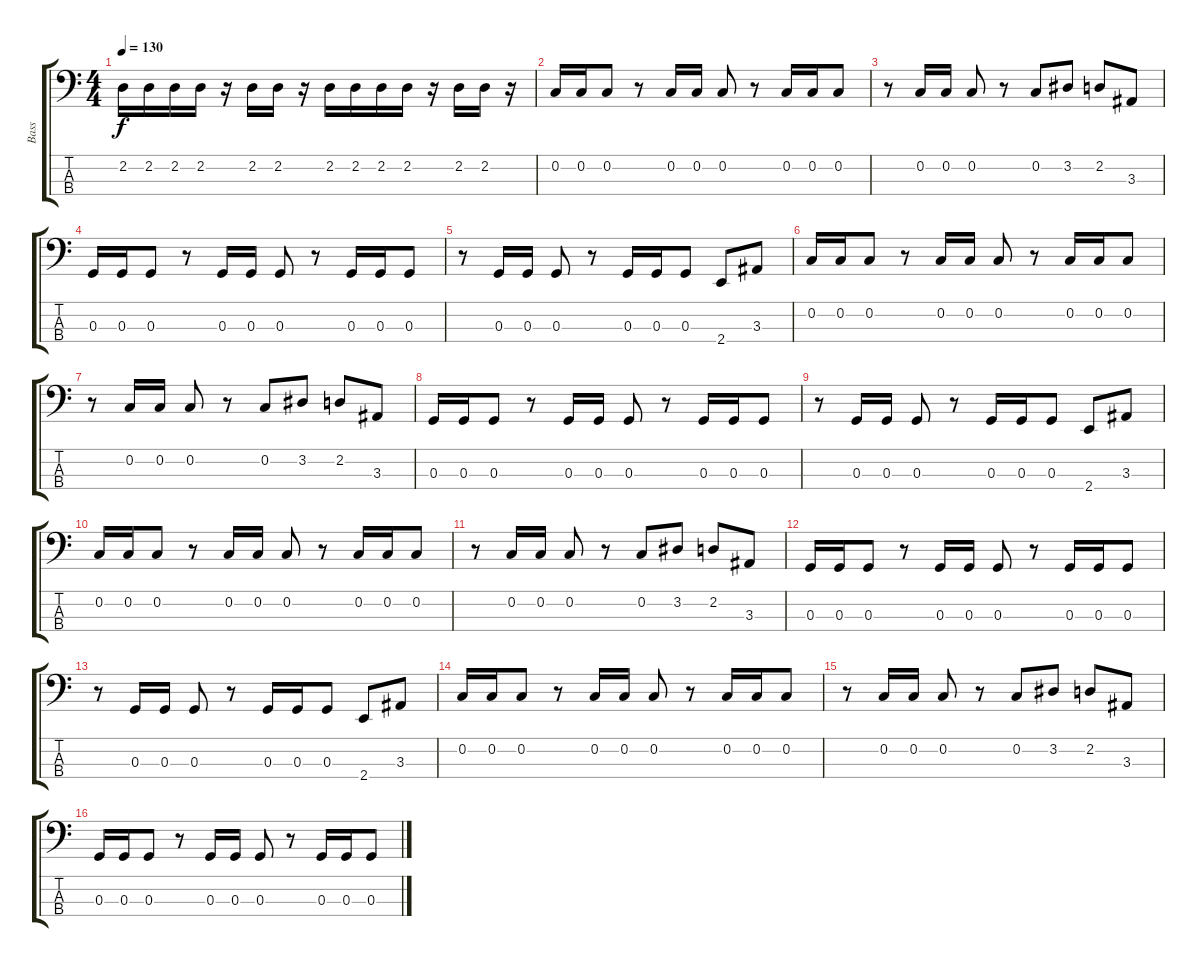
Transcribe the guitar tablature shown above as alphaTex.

\track ("Bass" "Bass") {instrument electricbassfinger}
\staff {score tabs}
\tuning (F2 C2 G1 D1) {hide}
\ts (4 4)
\tempo 130
\clef f4
\ks c
2.2.16{dy f} 2.2.16 2.2.16 2.2.16 r.16 2.2.16 2.2.16 r.16 2.2.16 2.2.16 2.2.16 2.2.16 r.16 2.2.16 2.2.16 r.16 |
0.2.16 0.2.16 0.2.8 r.8 0.2.16 0.2.16 0.2.8 r.8 0.2.16 0.2.16 0.2.8 |
r.8 0.2.16 0.2.16 0.2.8 r.8 0.2.8 3.2.8 2.2.8 3.3.8 |
0.3.16 0.3.16 0.3.8 r.8 0.3.16 0.3.16 0.3.8 r.8 0.3.16 0.3.16 0.3.8 |
r.8 0.3.16 0.3.16 0.3.8 r.8 0.3.16 0.3.16 0.3.8 2.4.8 3.3.8 |
0.2.16 0.2.16 0.2.8 r.8 0.2.16 0.2.16 0.2.8 r.8 0.2.16 0.2.16 0.2.8 |
r.8 0.2.16 0.2.16 0.2.8 r.8 0.2.8 3.2.8 2.2.8 3.3.8 |
0.3.16 0.3.16 0.3.8 r.8 0.3.16 0.3.16 0.3.8 r.8 0.3.16 0.3.16 0.3.8 |
r.8 0.3.16 0.3.16 0.3.8 r.8 0.3.16 0.3.16 0.3.8 2.4.8 3.3.8 |
0.2.16 0.2.16 0.2.8 r.8 0.2.16 0.2.16 0.2.8 r.8 0.2.16 0.2.16 0.2.8 |
r.8 0.2.16 0.2.16 0.2.8 r.8 0.2.8 3.2.8 2.2.8 3.3.8 |
0.3.16 0.3.16 0.3.8 r.8 0.3.16 0.3.16 0.3.8 r.8 0.3.16 0.3.16 0.3.8 |
r.8 0.3.16 0.3.16 0.3.8 r.8 0.3.16 0.3.16 0.3.8 2.4.8 3.3.8 |
0.2.16 0.2.16 0.2.8 r.8 0.2.16 0.2.16 0.2.8 r.8 0.2.16 0.2.16 0.2.8 |
r.8 0.2.16 0.2.16 0.2.8 r.8 0.2.8 3.2.8 2.2.8 3.3.8 |
0.3.16 0.3.16 0.3.8 r.8 0.3.16 0.3.16 0.3.8 r.8 0.3.16 0.3.16 0.3.8
